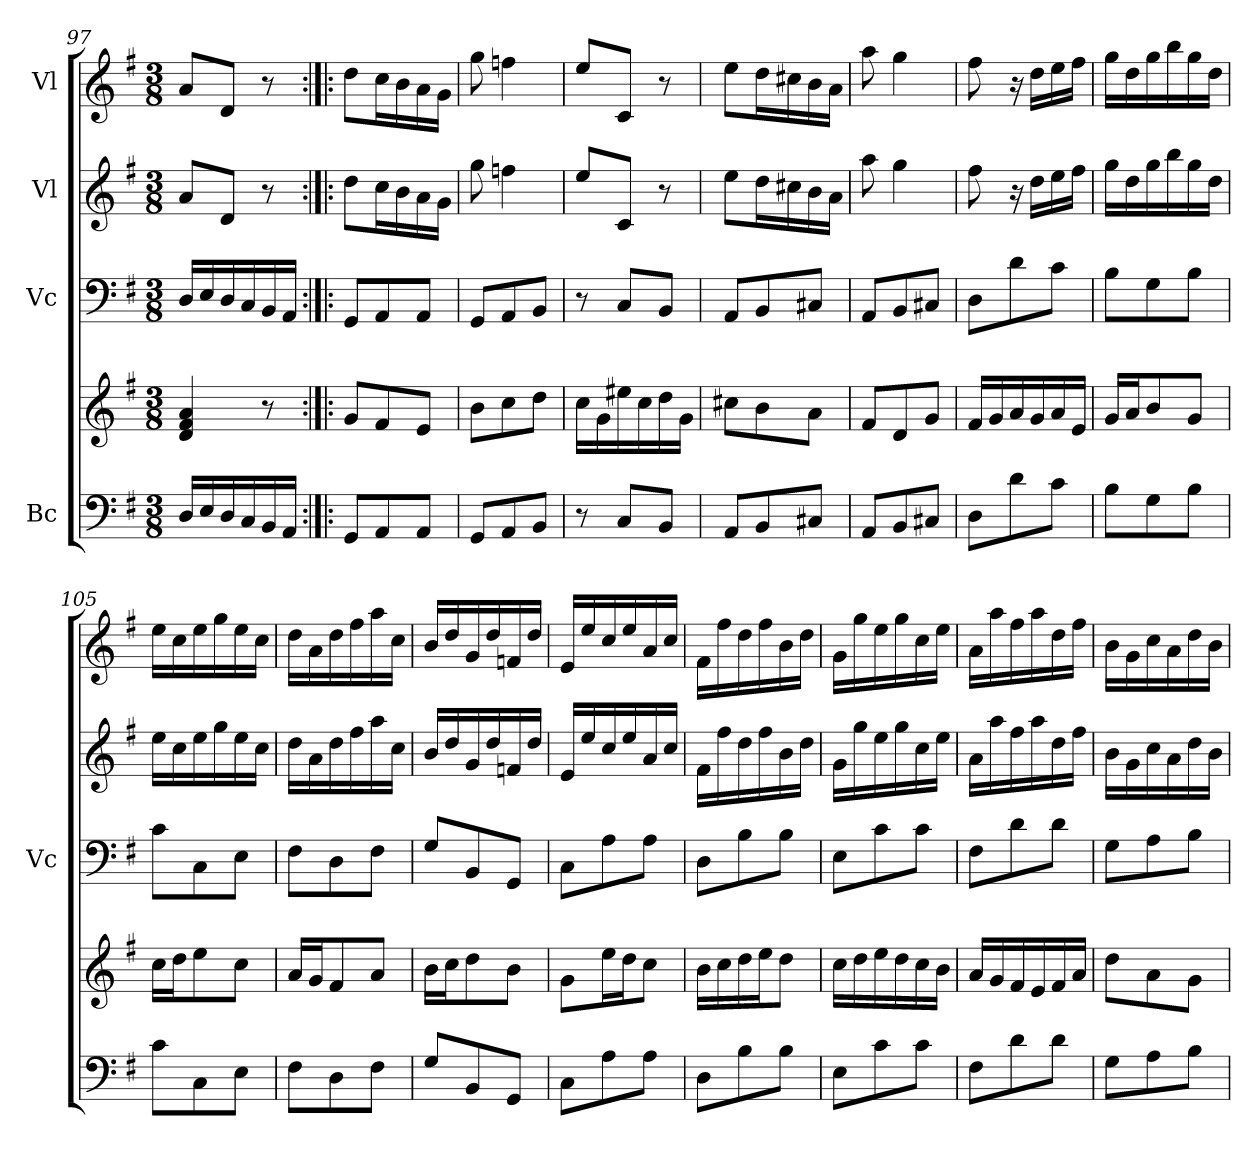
**kern	**kern	**kern	**kern	**kern
*part4	*part4	*part3	*part2	*part1
*staff5	*staff4	*staff3	*staff2	*staff1
*I"Bc	*	*I"Vc	*I"Vl	*I"Vl
*	*	*I'Vc	*	*
*clefF4	*clefG2	*clefF4	*clefG2	*clefG2
*k[f#]	*k[f#]	*k[f#]	*k[f#]	*k[f#]
*M3/8	*M3/8	*M3/8	*M3/8	*M3/8
=97	=97	=97	=97	=97
16D/LL	4d/ 4f#/ 4a/	16D/LL	8a/L	8a/L
16E/	.	16E/	.	.
16D/	.	16D/	8d/J	8d/J
16C/	.	16C/	.	.
16BB/	8r	16BB/	8r	8r
16AA/JJ	.	16AA/JJ	.	.
!!LO:PB:g=z
=98:|!|:	=98:|!|:	=98:|!|:	=98:|!|:	=98:|!|:
8GG/L	8g/L	8GG/L	8dd\L	8dd\L
8AA/	8f#/	8AA/	16cc\L	16cc\L
.	.	.	16b\	16b\
8AA/J	8e/J	8AA/J	16a\	16a\
.	.	.	16g\JJ	16g\JJ
=99	=99	=99	=99	=99
8GG/L	8b\L	8GG/L	8gg\	8gg\
8AA/	8cc\	8AA/	4ffn\	4ffn\
8BB/J	8dd\J	8BB/J	.	.
=100	=100	=100	=100	=100
8r	16cc\LL	8r	8ee/L	8ee/L
.	16g\	.	.	.
8C/L	16ee#X\	8C/L	8c/J	8c/J
.	16cc\	.	.	.
8BB/J	16dd\	8BB/J	8r	8r
.	16g\JJ	.	.	.
=101	=101	=101	=101	=101
8AA/L	8cc#X\L	8AA/L	8ee\L	8ee\L
8BB/	8b\	8BB/	16dd\L	16dd\L
.	.	.	16cc#X\	16cc#X\
8C#X/J	8a\J	8C#X/J	16b\	16b\
.	.	.	16a\JJ	16a\JJ
=102	=102	=102	=102	=102
8AA/L	8f#/L	8AA/L	8aa\	8aa\
8BB/	8d/	8BB/	4gg\	4gg\
8C#X/J	8g/J	8C#X/J	.	.
=103	=103	=103	=103	=103
8D\L	16f#/LL	8D\L	8ff#\	8ff#\
.	16g/	.	.	.
8d\	16a/	8d\	16r	16r
.	16g/	.	16dd\LL	16dd\LL
8c\J	16a/	8c\J	16ee\	16ee\
.	16e/JJ	.	16ff#\JJ	16ff#\JJ
=104	=104	=104	=104	=104
8B\L	16g/LL	8B\L	16gg\LL	16gg\LL
.	16a/J	.	16dd\	16dd\
8G\	8b/	8G\	16gg\	16gg\
.	.	.	16bb\	16bb\
8B\J	8g/J	8B\J	16gg\	16gg\
.	.	.	16dd\JJ	16dd\JJ
=105	=105	=105	=105	=105
8c\L	16cc\LL	8c\L	16ee\LL	16ee\LL
.	16dd\J	.	16cc\	16cc\
8C\	8ee\	8C\	16ee\	16ee\
.	.	.	16gg\	16gg\
8E\J	8cc\J	8E\J	16ee\	16ee\
.	.	.	16cc\JJ	16cc\JJ
=106	=106	=106	=106	=106
8F#\L	16a/LL	8F#\L	16dd\LL	16dd\LL
.	16g/J	.	16a\	16a\
8D\	8f#/	8D\	16dd\	16dd\
.	.	.	16ff#\	16ff#\
8F#\J	8a/J	8F#\J	16aa\	16aa\
.	.	.	16cc\JJ	16cc\JJ
!!LO:LB:g=z
=107	=107	=107	=107	=107
8G/L	16b\LL	8G/L	16b/LL	16b/LL
.	16cc\J	.	16dd/	16dd/
8BB/	8dd\	8BB/	16g/	16g/
.	.	.	16dd/	16dd/
8GG/J	8b\J	8GG/J	16fn/	16fn/
.	.	.	16dd/JJ	16dd/JJ
=108	=108	=108	=108	=108
8C\L	8g\L	8C\L	16e/LL	16e/LL
.	.	.	16ee/	16ee/
8A\	16ee\L	8A\	16cc/	16cc/
.	16dd\J	.	16ee/	16ee/
8A\J	8cc\J	8A\J	16a/	16a/
.	.	.	16cc/JJ	16cc/JJ
=109	=109	=109	=109	=109
8D\L	16b\LL	8D\L	16f#\LL	16f#\LL
.	16cc\	.	16ff#\	16ff#\
8B\	16dd\	8B\	16dd\	16dd\
.	16ee\J	.	16ff#\	16ff#\
8B\J	8dd\J	8B\J	16b\	16b\
.	.	.	16dd\JJ	16dd\JJ
=110	=110	=110	=110	=110
8E\L	16cc\LL	8E\L	16g\LL	16g\LL
.	16dd\	.	16gg\	16gg\
8c\	16ee\	8c\	16ee\	16ee\
.	16dd\	.	16gg\	16gg\
8c\J	16cc\	8c\J	16cc\	16cc\
.	16b\JJ	.	16ee\JJ	16ee\JJ
=111	=111	=111	=111	=111
8F#\L	16a/LL	8F#\L	16a\LL	16a\LL
.	16g/	.	16aa\	16aa\
8d\	16f#/	8d\	16ff#\	16ff#\
.	16e/	.	16aa\	16aa\
8d\J	16f#/	8d\J	16dd\	16dd\
.	16a/JJ	.	16ff#\JJ	16ff#\JJ
=112	=112	=112	=112	=112
8G\L	8dd\L	8G\L	16b\LL	16b\LL
.	.	.	16g\	16g\
8A\	8a\	8A\	16cc\	16cc\
.	.	.	16a\	16a\
8B\J	8g\J	8B\J	16dd\	16dd\
.	.	.	16b\JJ	16b\JJ
=	=	=	=	=
*-	*-	*-	*-	*-
